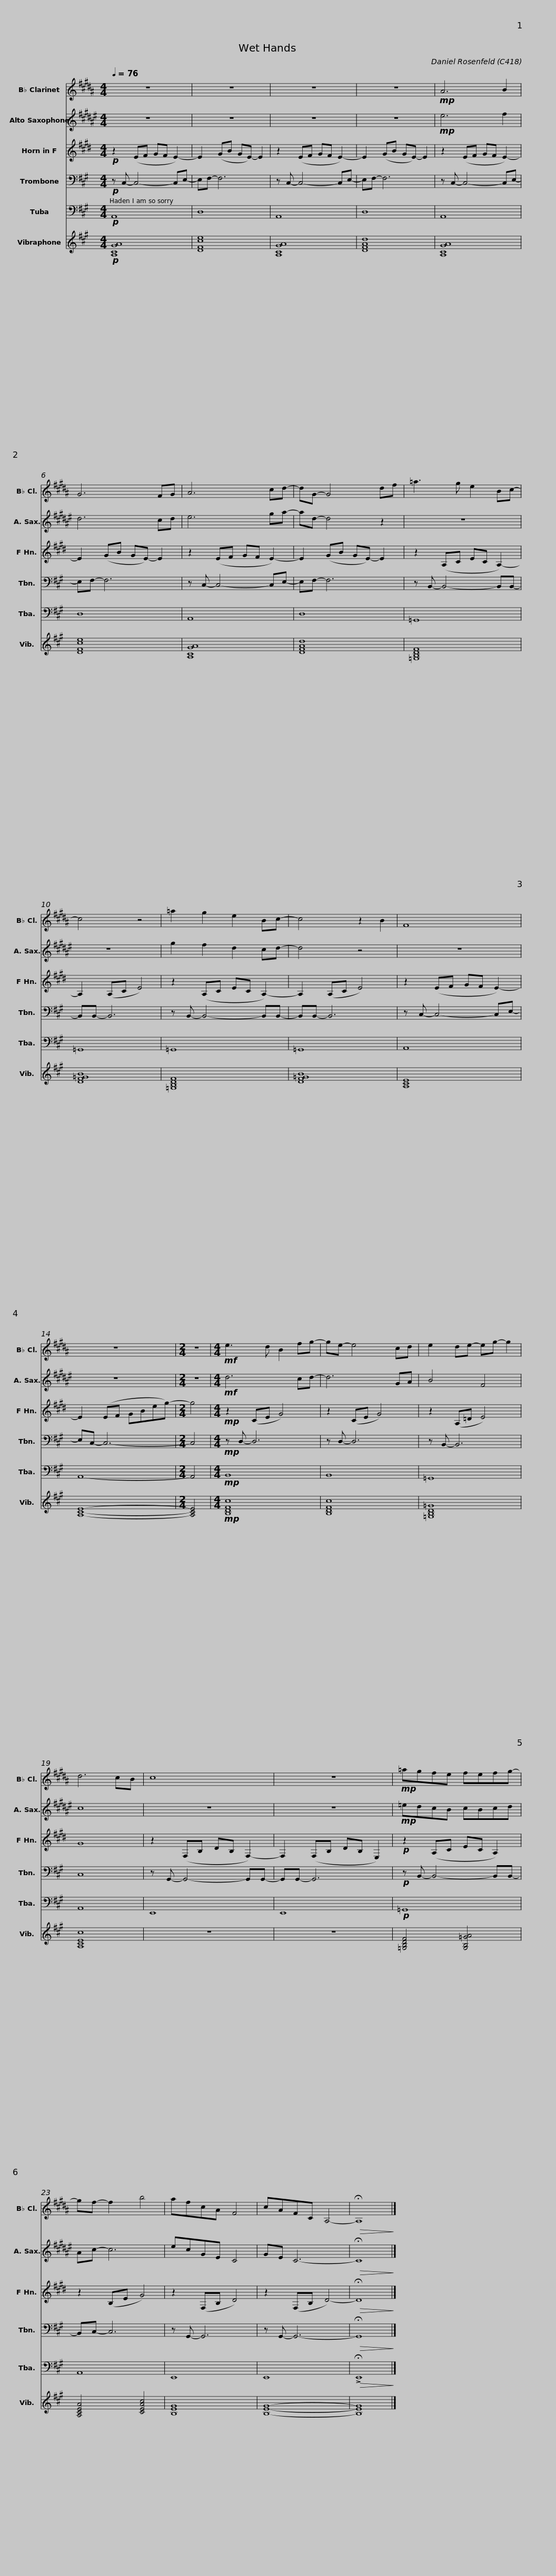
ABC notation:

X:1
%%score 1 2 3 4 5 6
L:1/8
Q:1/4=76
M:4/4
I:linebreak $
K:A
V:1 treble transpose=-2
V:2 treble transpose=-9
V:3 treble transpose=-7
V:4 bass
V:5 bass
V:6 treble
V:1
[K:B] z8 | z8 | z8 | z8 |$!mp! A6 B2 | %5
 G6 FG | A6 cd- | dG- G4 df |$ =a3 g e2 Bc- | c4 z4 | %10
 =a2 g2 e2 Bc- | c4 z2 B2 | F8 |$ z8 |[M:2/4] z4 | %15
[M:4/4]!mf! e3 d B2 fg- | ge- e4 cd | e2 de- eg- g2 | d6 cB |$ c8 | %20
 z8 |!mp! =agfe fefg- | gf- f2 b4 | afcA F4 |$ cAFC A,4- | %25
!>(! !fermata!A,8!>)! |] %26
V:2
[K:F#] z8 | z8 | z8 | z8 |$!mp! e6 f2 | %5
 d6 cd | e6 ga- | ad- d4 z2 |$ z8 | z8 | %10
 g2 f2 d2 cd- | d4 z4 | z8 |$ z8 |[M:2/4] z4 | %15
[M:4/4]!mf! d6 cd- | d6 GA | B4 F4 | c8 |$ z8 | %20
 z8 |!mp! =edcB cBcd | Ac- c6 | ecGE C4 |$ GE C6- | %25
!>(! !fermata!C8!>)! |] %26
V:3
[K:E]!p! z2 (EF GF E2-) | E2 (GB GE-) E2 | z2 (EF GF E2-) | E2 (GB GE-) E2 |$ z2 (EF GF E2-) | %5
 E2 (GB GE-) E2 | z2 (EF GF E2-) | E2 (GB GE-) E2 |$ z2 (A,C EC A,2-) | A,2 (A,C E4) | %10
 z2 (A,C EC A,2-) | A,2 (A,C E4) | z2 (EF GF E2-) |$ E2 (EF GBeg-) |[M:2/4] g4 | %15
[M:4/4]!mp! z2 (CE G4) | z2 (CE G4) | z2 (A,=D E4) | G8 |$ z2 (F,B, DB, F,2-) | %20
 F,2 (F,B, DB, E,2) |!p! z2 (A,C EC A,2) | z2 (B,E G4) | z2 (F,B, D4) |$ z2 (F,B, D4-) | %25
!>(! !fermata!D8!>)! |] %26
V:4
!p! z C,- C,4- C,E,- | E,F,- F,6 | z C,- C,4- C,E,- | E,F,- F,6 |$ z C,- C,4- C,E,- | %5
 E,F,- F,6 | z C,- C,4- C,E,- | E,F,- F,6 |$ z B,,- B,,4- B,,B,,- | B,,B,,- B,,6 | %10
 z B,,- B,,4- B,,B,,- | B,,B,,- B,,6 | z C,- C,4- C,E,- |$ E,C,- C,6- |[M:2/4] C,4 | %15
[M:4/4]!mp! z D,- D,6 | z D,- D,6 | z B,,- B,,6 | C,8 |$ z G,,- G,,4- G,,G,,- | %20
 G,,G,,- G,,6 |!p! z B,,- B,,4- B,,B,,- | B,,C,- C,6 | z G,,- G,,6 |$ z G,,- G,,6- | %25
!>(! !fermata!G,,8!>)! |] %26
V:5
!p! A,,8 | D,8 | A,,8 | D,8 |$ A,,8 | %5
 D,8 | A,,8 | D,8 |$ =G,,8 | =G,,8 | %10
 =G,,8 | =G,,8 | A,,8 |$ A,,8- |[M:2/4] A,,4 | %15
[M:4/4]!mp! B,,8 | B,,8 | =G,,8 | A,,8 |$ E,,8 | %20
 E,,8 |!p! =G,,8 | A,,8 | E,,8 |$ E,,8 | %25
!>(! !>!!fermata!E,,8!>)! |] %26
V:6
!p! [A,CGA]8 | [DFce]8 | [A,CGA]8 | [DFAd]8 |$ [A,CGA]8 | %5
 [DFce]8 | [A,CGA]8 | [DFAd]8 |$ [=G,B,DF]8 | [DF=GB]8 | %10
 [=G,B,DF]8 | [DF=GB]8 | [A,CE]8 |$ [A,CE]8- |[M:2/4] [A,CE]4 | %15
[M:4/4]!mp! [B,DFc]8 | [B,DFc]8 | [=G,B,D=G]8 | [A,CEc]8 |$ z8 | %20
 z8 | [=G,B,DF]4 [G,B,=GA]4 | [A,CEA]4 [CEAc]4 | [B,EG]8 |$ [B,EG]8- | %25
 [B,EG]8 |] %26
